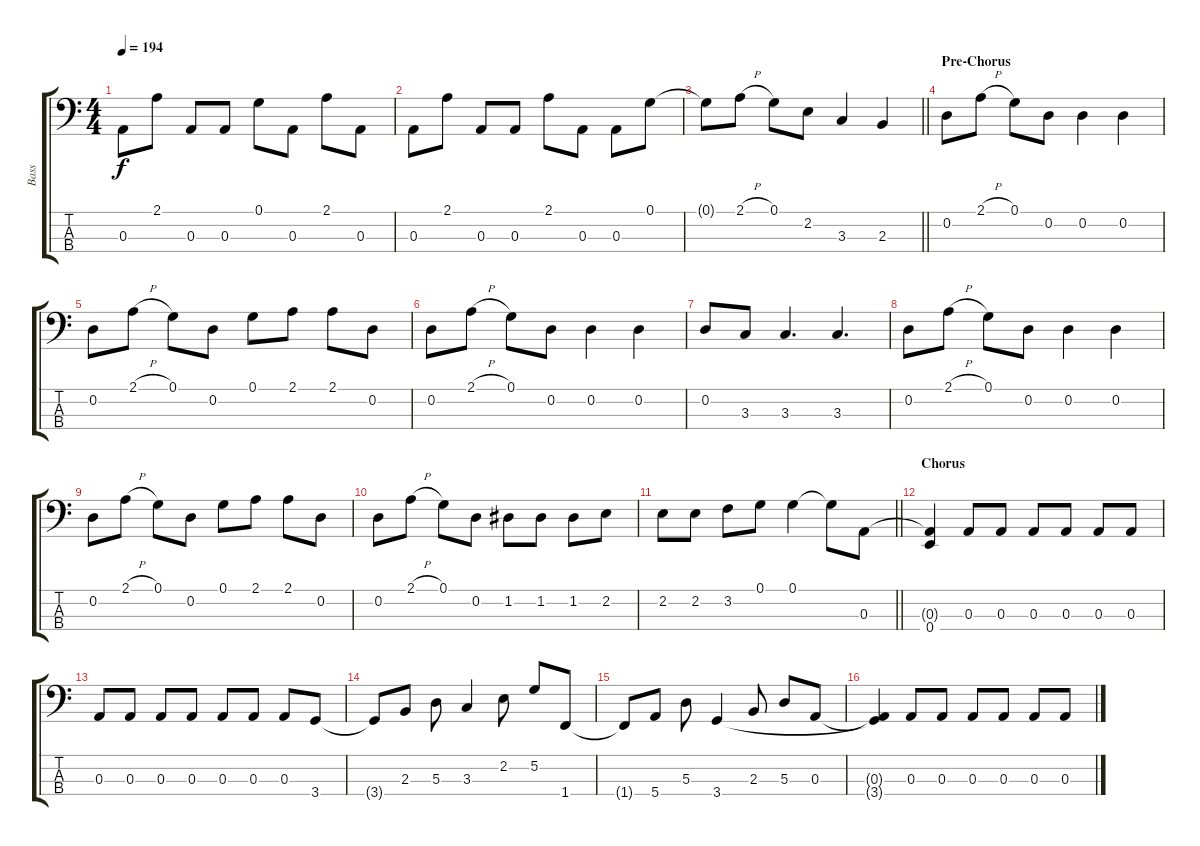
\track ("Bass" "Bass") {instrument electricbassfinger}
\staff {score tabs}
\tuning (G2 D2 A1 E1) {hide}
\ts (4 4)
\tempo 194
\clef f4
\ks c
0.3.8{dy f} 2.1.8 0.3.8 0.3.8 0.1.8 0.3.8 2.1.8 0.3.8 |
0.3.8 2.1.8 0.3.8 0.3.8 2.1.8 0.3.8 0.3.8 0.1.8 |
\barLineRight lightlight
0.1{t}.8 2.1{h}.8 0.1.8 2.2.8 3.3.4 2.3.4 |
\section ("" "Pre-Chorus")
0.2.8 2.1{h}.8 0.1.8 0.2.8 0.2.4 0.2.4 |
0.2.8 2.1{h}.8 0.1.8 0.2.8 0.1.8 2.1.8 2.1.8 0.2.8 |
0.2.8 2.1{h}.8 0.1.8 0.2.8 0.2.4 0.2.4 |
0.2.8 3.3.8 3.3.4{d} 3.3.4{d} |
0.2.8 2.1{h}.8 0.1.8 0.2.8 0.2.4 0.2.4 |
0.2.8 2.1{h}.8 0.1.8 0.2.8 0.1.8 2.1.8 2.1.8 0.2.8 |
0.2.8 2.1{h}.8 0.1.8 0.2.8 1.2.8 1.2.8 1.2.8 2.2.8 |
\barLineRight lightlight
2.2.8 2.2.8 3.2.8 0.1.8 0.1.4 0.1{t}.8 0.3.8 |
\section ("" "Chorus")
(0.3{t} 0.4).4 0.3.8 0.3.8 0.3.8 0.3.8 0.3.8 0.3.8 |
0.3.8 0.3.8 0.3.8 0.3.8 0.3.8 0.3.8 0.3.8 3.4.8 |
3.4{t}.8 2.3.8 5.3.8 3.3.4 2.2.8 5.2.8 1.4.8 |
1.4{t}.8 5.4.8 5.3.8 3.4.4 2.3.8 5.3.8 0.3.8 |
(0.3{t} 3.4{t}).4 0.3.8 0.3.8 0.3.8 0.3.8 0.3.8 0.3.8
